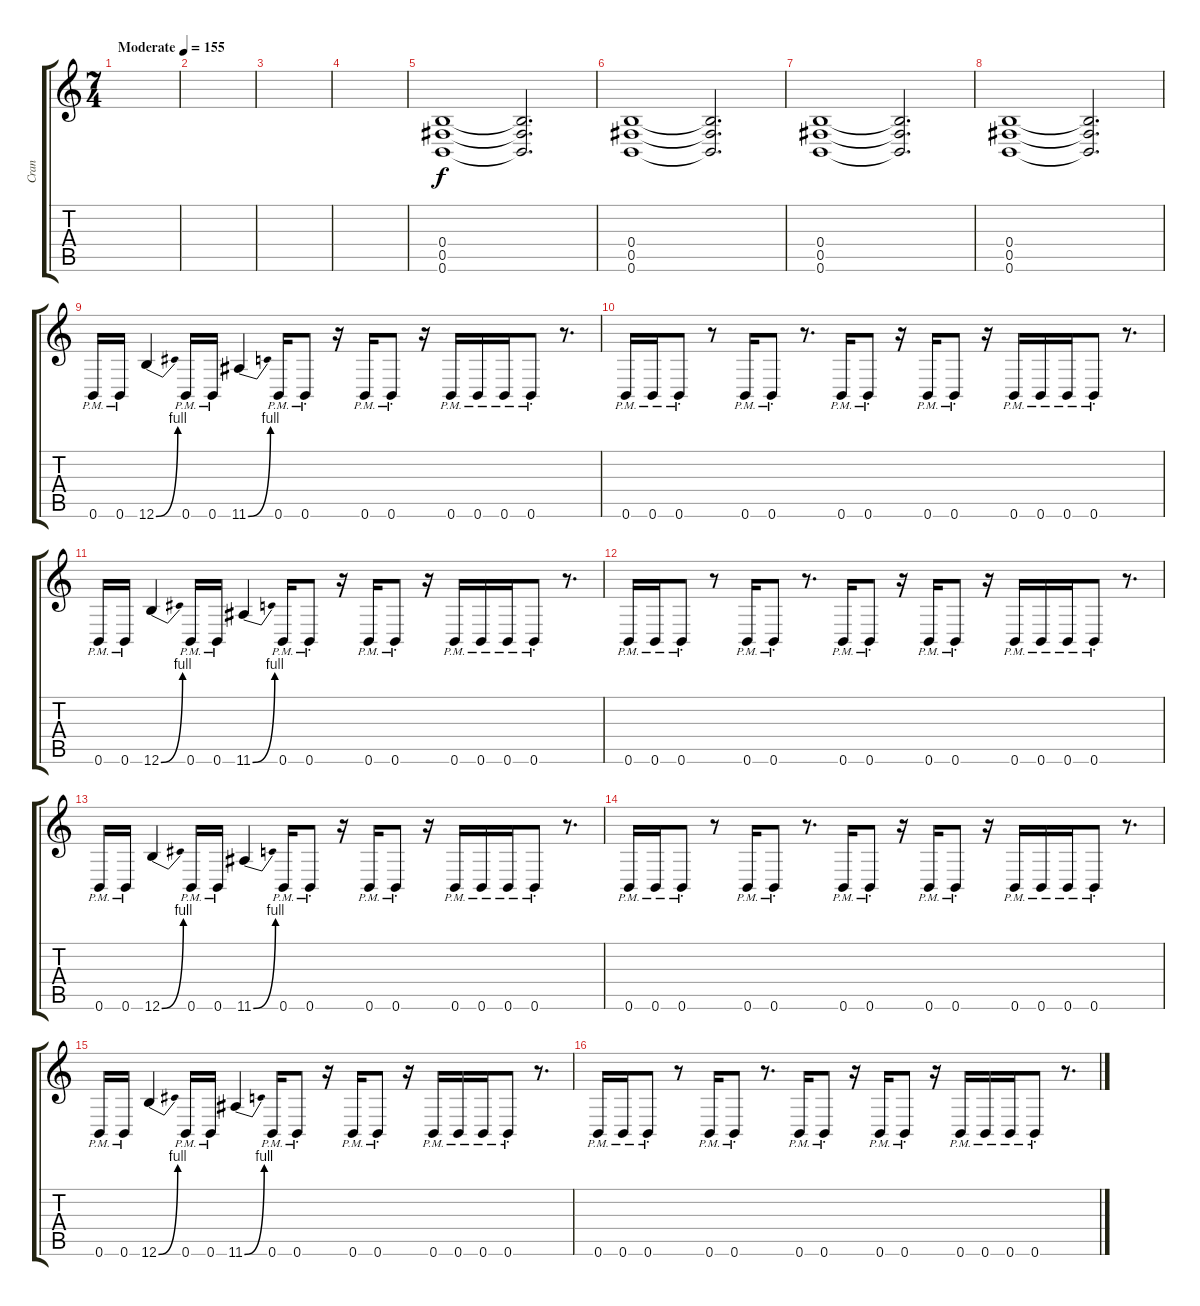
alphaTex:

\track ("Cran" "Cran") {instrument distortionguitar}
\staff {score tabs}
\tuning (Db4 Ab3 E3 B2 Gb2 B1) {hide}
\ts (7 4)
\tempo (155 "Moderate")
\clef g2
\ks c
|
|
|
|
(0.4 0.5 0.6).1 (0.4{t} 0.5{t} 0.6{t}).2{d} |
(0.4 0.5 0.6).1 (0.4{t} 0.5{t} 0.6{t}).2{d} |
(0.4 0.5 0.6).1 (0.4{t} 0.5{t} 0.6{t}).2{d} |
(0.4 0.5 0.6).1 (0.4{t} 0.5{t} 0.6{t}).2{d} |
0.6{pm}.16 0.6{pm}.16 12.6{be (bend 0 0 60 4)}.4 0.6{pm}.16 0.6{pm}.16 11.6{be (bend 0 0 60 4)}.4 0.6{pm}.16 0.6{pm st}.8 r.16 0.6{pm}.16 0.6{pm st}.8 r.16 0.6{pm}.16 0.6{pm}.16 0.6{pm}.16 0.6{pm st}.8 r.8{d} |
0.6{pm}.16 0.6{pm}.16 0.6{pm st}.8 r.8 0.6{pm}.16 0.6{pm st}.8 r.8{d} 0.6{pm}.16 0.6{pm st}.8 r.16 0.6{pm}.16 0.6{pm st}.8 r.16 0.6{pm}.16 0.6{pm}.16 0.6{pm}.16 0.6{pm st}.8 r.8{d} |
0.6{pm}.16 0.6{pm}.16 12.6{be (bend 0 0 60 4)}.4 0.6{pm}.16 0.6{pm}.16 11.6{be (bend 0 0 60 4)}.4 0.6{pm}.16 0.6{pm st}.8 r.16 0.6{pm}.16 0.6{pm st}.8 r.16 0.6{pm}.16 0.6{pm}.16 0.6{pm}.16 0.6{pm st}.8 r.8{d} |
0.6{pm}.16 0.6{pm}.16 0.6{pm st}.8 r.8 0.6{pm}.16 0.6{pm st}.8 r.8{d} 0.6{pm}.16 0.6{pm st}.8 r.16 0.6{pm}.16 0.6{pm st}.8 r.16 0.6{pm}.16 0.6{pm}.16 0.6{pm}.16 0.6{pm st}.8 r.8{d} |
0.6{pm}.16 0.6{pm}.16 12.6{be (bend 0 0 60 4)}.4 0.6{pm}.16 0.6{pm}.16 11.6{be (bend 0 0 60 4)}.4 0.6{pm}.16 0.6{pm st}.8 r.16 0.6{pm}.16 0.6{pm st}.8 r.16 0.6{pm}.16 0.6{pm}.16 0.6{pm}.16 0.6{pm st}.8 r.8{d} |
0.6{pm}.16 0.6{pm}.16 0.6{pm st}.8 r.8 0.6{pm}.16 0.6{pm st}.8 r.8{d} 0.6{pm}.16 0.6{pm st}.8 r.16 0.6{pm}.16 0.6{pm st}.8 r.16 0.6{pm}.16 0.6{pm}.16 0.6{pm}.16 0.6{pm st}.8 r.8{d} |
0.6{pm}.16 0.6{pm}.16 12.6{be (bend 0 0 60 4)}.4 0.6{pm}.16 0.6{pm}.16 11.6{be (bend 0 0 60 4)}.4 0.6{pm}.16 0.6{pm st}.8 r.16 0.6{pm}.16 0.6{pm st}.8 r.16 0.6{pm}.16 0.6{pm}.16 0.6{pm}.16 0.6{pm st}.8 r.8{d} |
0.6{pm}.16 0.6{pm}.16 0.6{pm st}.8 r.8 0.6{pm}.16 0.6{pm st}.8 r.8{d} 0.6{pm}.16 0.6{pm st}.8 r.16 0.6{pm}.16 0.6{pm st}.8 r.16 0.6{pm}.16 0.6{pm}.16 0.6{pm}.16 0.6{pm st}.8 r.8{d}
